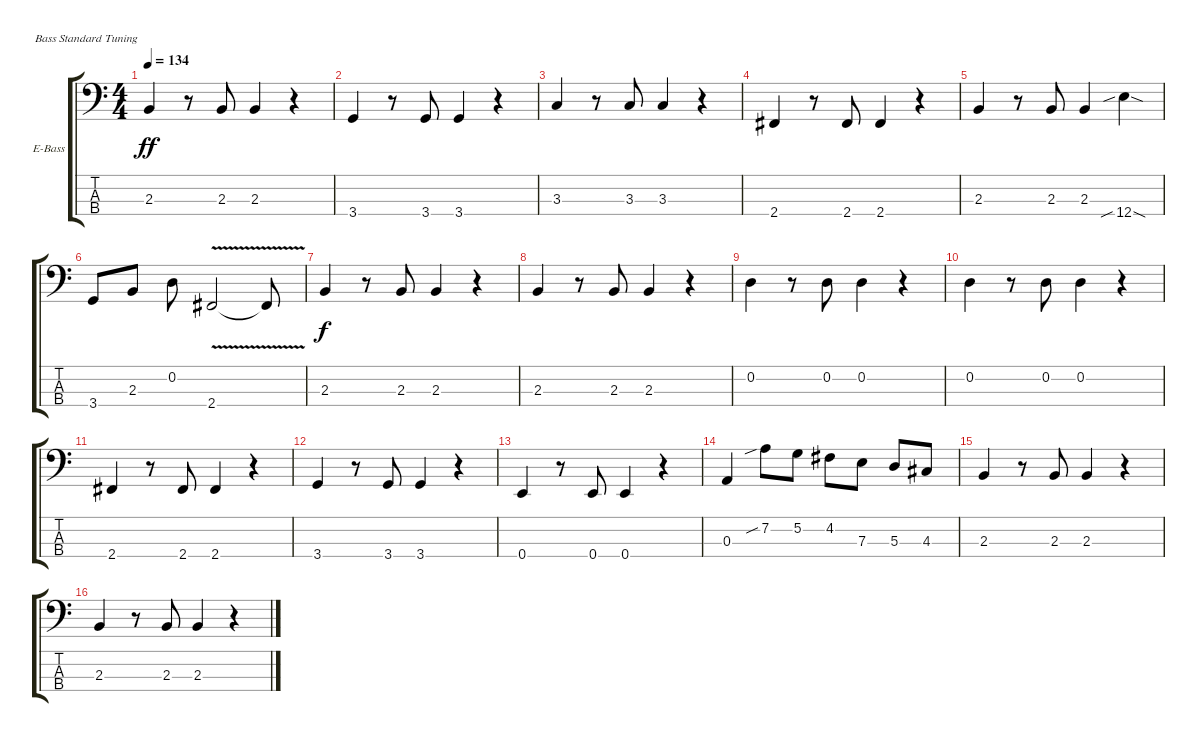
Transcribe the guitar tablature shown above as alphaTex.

\defaultSystemsLayout 4
\bracketExtendMode groupsimilarinstruments
\firstSystemTrackNameOrientation horizontal
\otherSystemsTrackNameOrientation horizontal
\track ("Electric Bass" "E-Bass") {instrument electricbassfinger}
\staff {score tabs}
\tuning (G2 D2 A1 E1)
\ts (4 4)
\tempo 134
\clef f4
\ks c
2.3.4{dy ff} r.8 2.3.8 2.3.4 r.4 |
3.4.4 r.8 3.4.8 3.4.4 r.4 |
3.3.4 r.8 3.3.8 3.3.4 r.4 |
2.4.4 r.8 2.4.8 2.4.4 r.4 |
2.3.4 r.8 2.3.8 2.3.4 12.4{sib sod}.4 |
3.4.8 2.3.8 0.2.8 2.4{v}.2 2.4{t}.8 |
2.3.4{dy f} r.8 2.3.8 2.3.4 r.4 |
2.3.4 r.8 2.3.8 2.3.4 r.4 |
0.2.4 r.8 0.2.8 0.2.4 r.4 |
0.2.4 r.8 0.2.8 0.2.4 r.4 |
2.4.4 r.8 2.4.8 2.4.4 r.4 |
3.4.4 r.8 3.4.8 3.4.4 r.4 |
0.4.4 r.8 0.4.8 0.4.4 r.4 |
0.3.4 7.2{sib}.8 5.2.8 4.2.8 7.3.8 5.3.8 4.3.8 |
2.3.4 r.8 2.3.8 2.3.4 r.4 |
2.3.4 r.8 2.3.8 2.3.4 r.4
